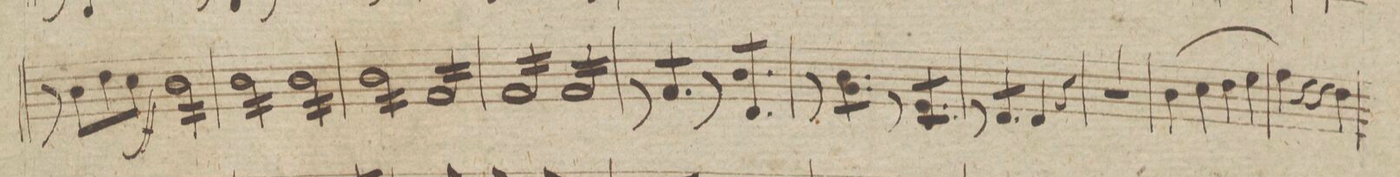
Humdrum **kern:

**kern	**dynam
*I"Violino 2do	*
*clefG2	*
*k[f#c#g#d#]	*
*met(c|)	*
*M2/2	*
8r	.
8b\L	.
8dd#\	.
8cc#\J	.
*tremolo	*
16b\LL	ff
16b\	.
16b\	.
16b\	.
16b\	.
16b\	.
16b\	.
16b\JJ	.
=58	=58
16b\LL	.
16b\	.
16b\	.
16b\	.
16b\	.
16b\	.
16b\	.
16b\JJ	.
16b\LL	.
16b\	.
16b\	.
16b\	.
16b\	.
16b\	.
16b\	.
16b\JJ	.
=59	=59
16b\LL	.
16b\	.
16b\	.
16b\	.
16b\	.
16b\	.
16b\	.
16b\JJ	.
16f#/LL	.
16f#/	.
16f#/	.
16f#/	.
16f#/	.
16f#/	.
16f#/	.
16f#/JJ	.
=60	=60
16f#/LL	.
16f#/	.
16f#/	.
16f#/	.
16f#/	.
16f#/	.
16f#/	.
16f#/JJ	.
16f#/LL	.
16f#/	.
16f#/	.
16f#/	.
16f#/	.
16f#/	.
16f#/	.
16f#/JJ	.
=61	=61
8r	.
8f#/L	.
8f#/	.
8f#/J	.
8r	.
8b/L 8d#/	.
8b/ 8d#/	.
8b/J 8d#/	.
=62	=62
8r	.
8b\L 8g#\	.
8b\ 8g#\	.
8b\J 8g#\	.
8r	.
8e/L 8c#/	.
8e/ 8c#/	.
8e/J 8c#/	.
=63	=63
8r	.
8d#/L	.
8d#/	.
8d#/J	.
*Xtremolo	*
4d#/	.
4r	.
=64	=64
1r	.
=65	=65
(4b\	.
4cc#\	.
4dd#\	.
4ee\	.
=66	=66
4ff#\)	.
4r	.
4r	.
4dd#\	.
=67	=67
*-	*-
